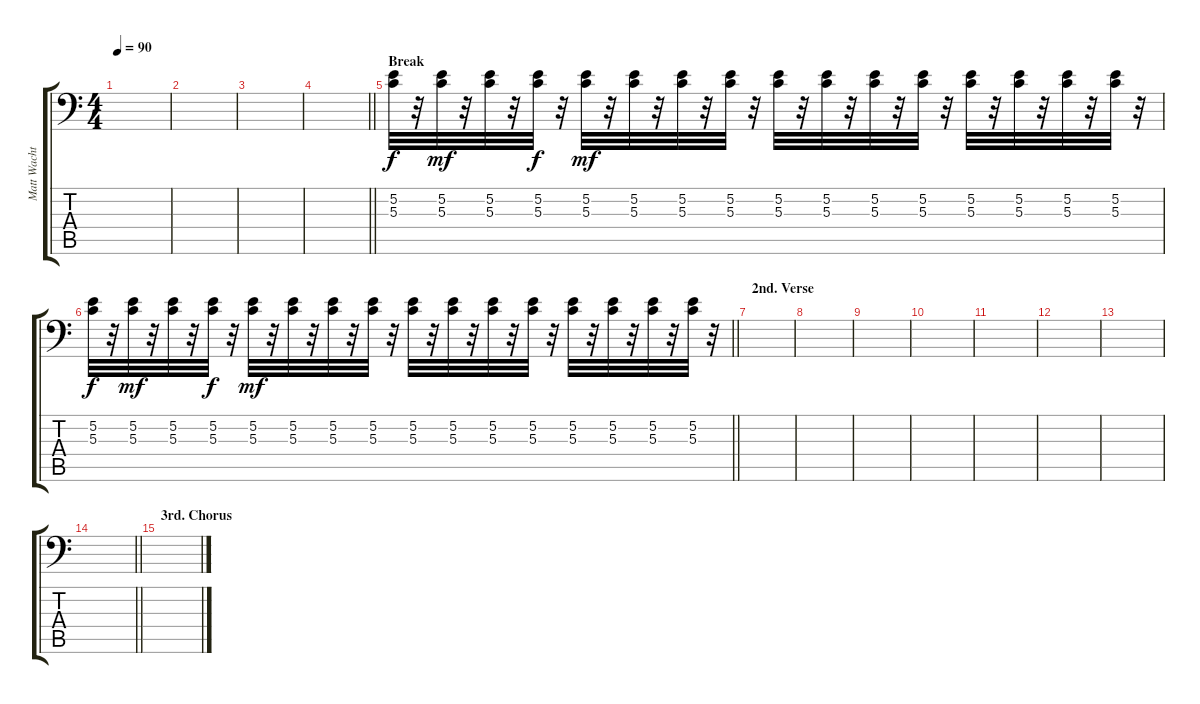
\track ("Matt Wachter - Keyboard" "Matt Wacht") {instrument pad7halo}
\staff {score tabs}
\tuning (E4 B3 G3 D3 A2 Gb1) {hide}
\ts (4 4)
\tempo 90
\clef f4
\ks c
|
|
|
\barLineRight lightlight
|
\section ("" "Break")
(5.2 5.3).32{instrument gunshot} r.32 (5.2 5.3).32{dy mf} r.32 (5.2 5.3).32 r.32 (5.2 5.3).32{dy f} r.32 (5.2 5.3).32{dy mf} r.32 (5.2 5.3).32 r.32 (5.2 5.3).32 r.32 (5.2 5.3).32 r.32 (5.2 5.3).32 r.32 (5.2 5.3).32 r.32 (5.2 5.3).32 r.32 (5.2 5.3).32 r.32 (5.2 5.3).32 r.32 (5.2 5.3).32 r.32 (5.2 5.3).32 r.32 (5.2 5.3).32 r.32 |
\barLineRight lightlight
(5.2 5.3).32{dy f instrument gunshot} r.32 (5.2 5.3).32{dy mf} r.32 (5.2 5.3).32 r.32 (5.2 5.3).32{dy f} r.32 (5.2 5.3).32{dy mf} r.32 (5.2 5.3).32 r.32 (5.2 5.3).32 r.32 (5.2 5.3).32 r.32 (5.2 5.3).32 r.32 (5.2 5.3).32 r.32 (5.2 5.3).32 r.32 (5.2 5.3).32 r.32 (5.2 5.3).32 r.32 (5.2 5.3).32 r.32 (5.2 5.3).32 r.32 (5.2 5.3).32 r.32 |
\section ("" "2nd. Verse")
|
|
|
|
|
|
|
\barLineRight lightlight
|
\section ("" "3rd. Chorus")
